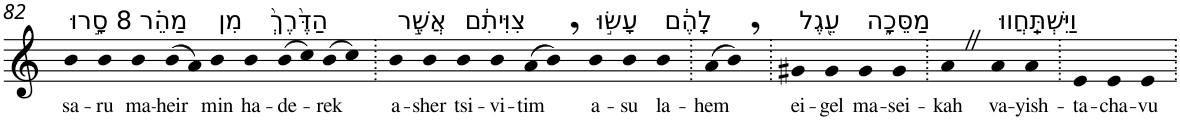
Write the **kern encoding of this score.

**kern	**text
*part1	*part1
*staff1	*staff1
*I"Piano	*
*I'Pno	*
!!LO:PB:g=z
*clefG2	*
*k[]	*
=82	=82
!LO:TX:a:t=8 סָ֣רוּ	!
!	!LO:LY:b
4b	sa-
!	!LO:LY:b
4b	-ru
!LO:TX:a:t=מַהֵ֗ר	!
!	!LO:LY:b
4b	ma-
!	!LO:LY:b
(8b	-heir
8a)	.
!LO:TX:a:t=מִן	!
!	!LO:LY:b
4b	min
!LO:TX:a:t=הַדֶּ֙רֶךְ֙	!
!	!LO:LY:b
4b	ha-
!	!LO:LY:b
(8b	-de-
8cc)	.
!	!LO:LY:b
(8b	-rek
8cc)	.
=83.	=83.
!LO:TX:a:t=אֲשֶׁ֣ר	!
!	!LO:LY:b
4b	a-
!	!LO:LY:b
4b	-sher
!LO:TX:a:t=צִוִּיתִ֔ם	!
!	!LO:LY:b
4b	tsi-
!	!LO:LY:b
4b	-vi-
!	!LO:LY:b
(8a	-tim
8b,)	.
!LO:TX:a:t=עָשׂ֣וּ	!
!	!LO:LY:b
4b	a-
!	!LO:LY:b
4b	-su
!LO:TX:a:t=לָהֶ֔ם	!
!	!LO:LY:b
4b	la-
=84.	=84.
!	!LO:LY:b
(8a	-hem
8b,)	.
=85.	=85.
!LO:TX:a:t=עֵ֖גֶל	!
!	!LO:LY:b
4g#X	ei-
!	!LO:LY:b
4g#	-gel
!LO:TX:a:t=מַסֵּכָ֑ה	!
!	!LO:LY:b
4g#	ma-
!	!LO:LY:b
4g#	-sei-
=86.	=86.
!	!LO:LY:b
4aZ	-kah
!LO:TX:a:t=וַיִּשְׁתַּֽחֲווּ	!
!	!LO:LY:b
4a	va-
!	!LO:LY:b
4a	-yish-
=87.	=87.
!	!LO:LY:b
4e	-ta-
!	!LO:LY:b
4e	-cha-
!	!LO:LY:b
4e	-vu
=.	=.
*-	*-
